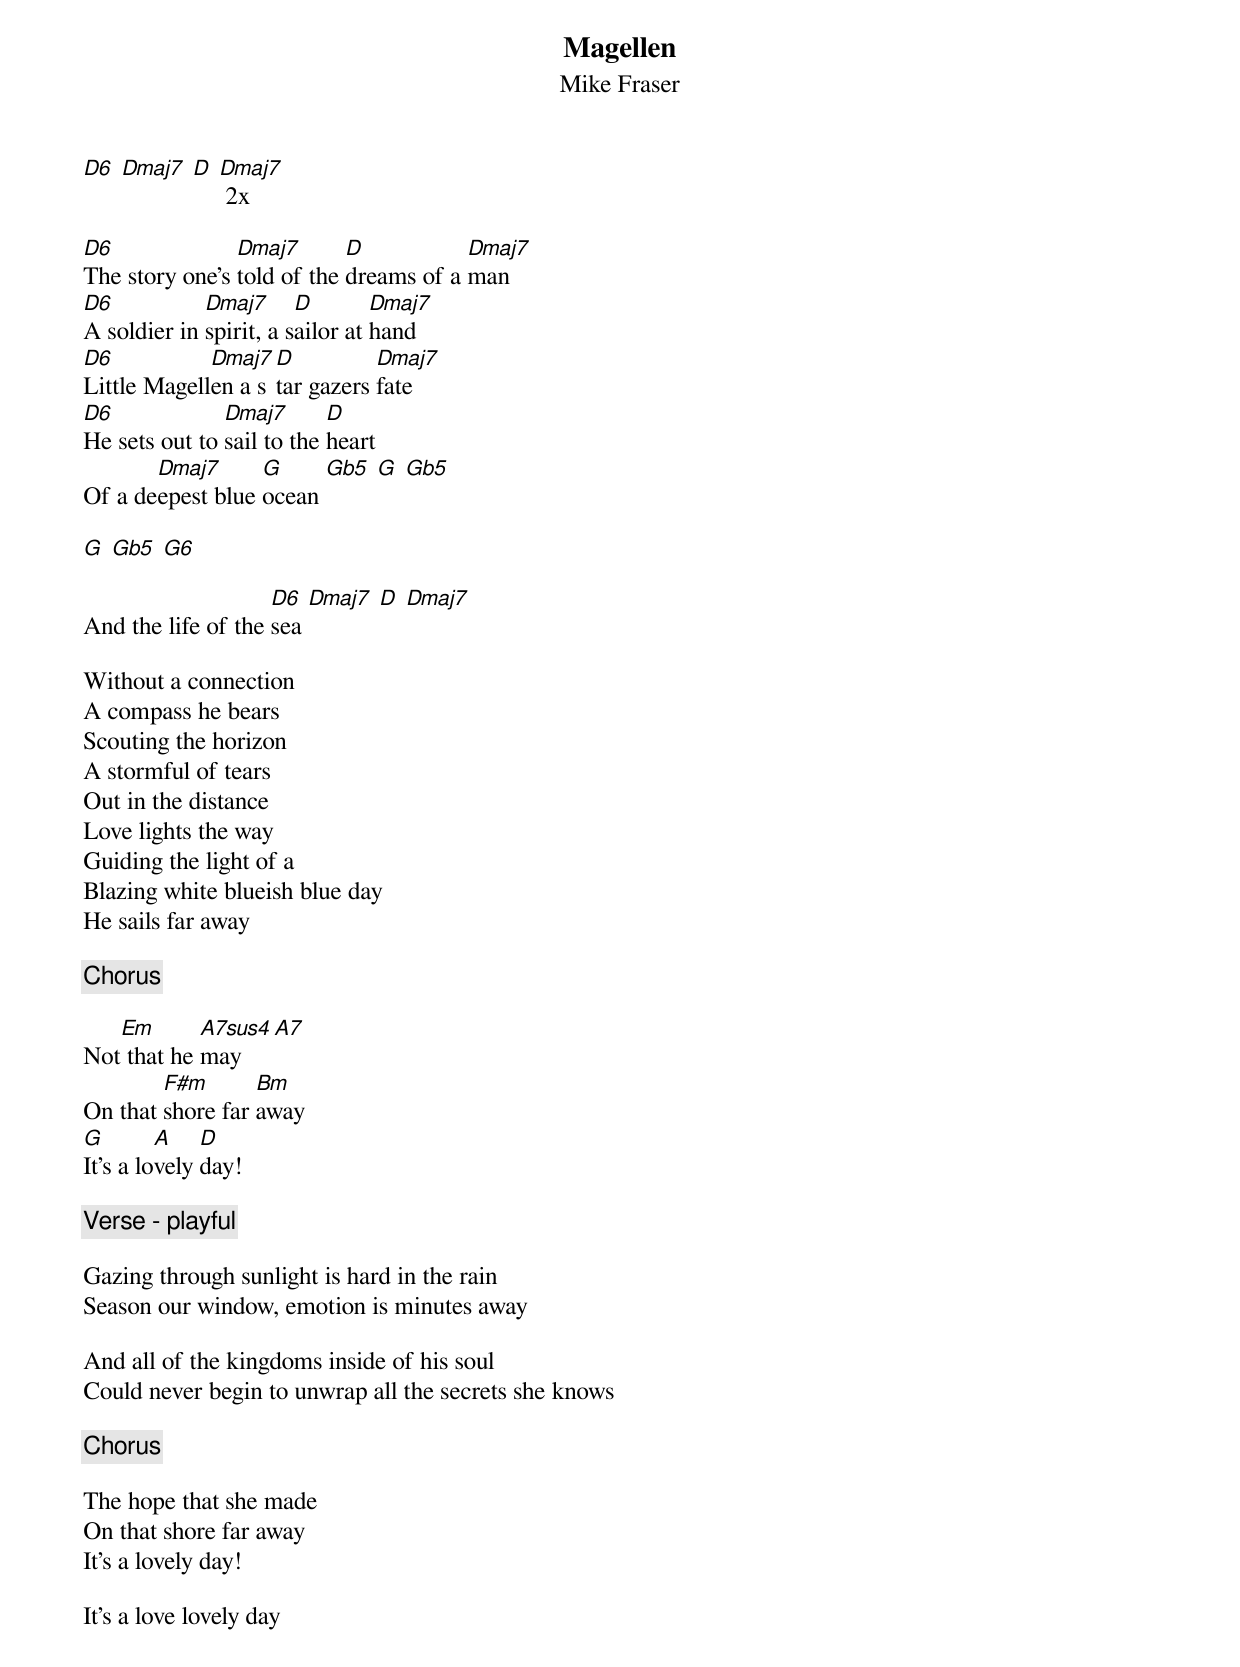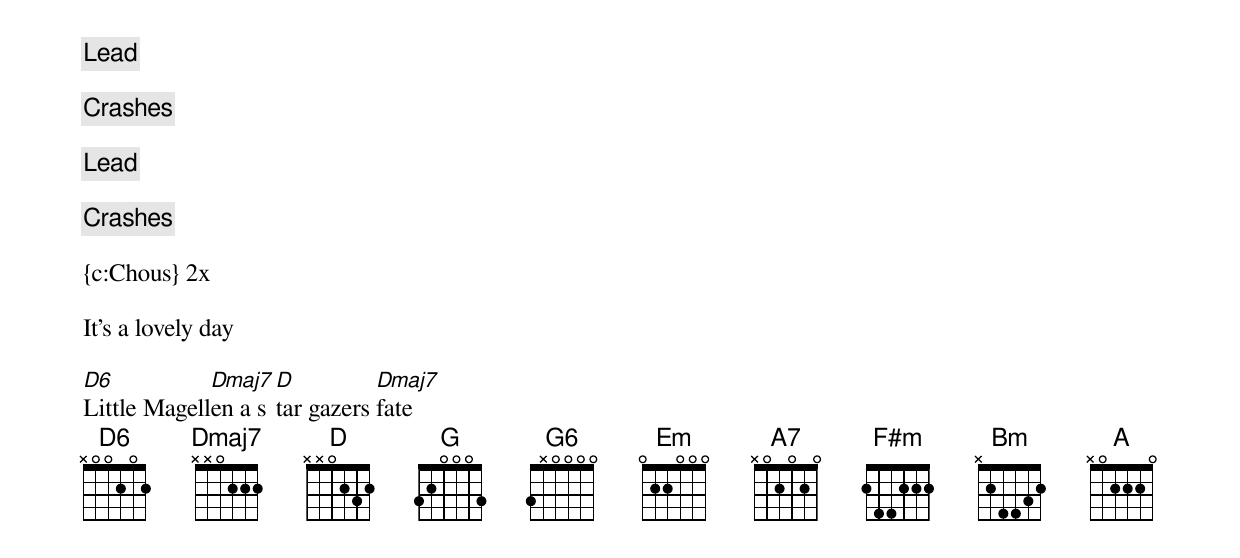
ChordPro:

{title:Magellen}
{subtitle:Mike Fraser}
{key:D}

[D6] [Dmaj7] [D] [Dmaj7] 2x

[D6]The story one's [Dmaj7]told of the [D]dreams of a [Dmaj7]man
[D6]A soldier in [Dmaj7]spirit, a s[D]ailor at [Dmaj7]hand
[D6]Little Magell[Dmaj7]en a s[D]tar gazers [Dmaj7]fate
[D6]He sets out to [Dmaj7]sail to the [D]heart
Of a de[Dmaj7]epest blue [G]ocean [Gb5] [G] [Gb5]

[G] [Gb5] [G6]

And the life of the [D6]sea [Dmaj7] [D] [Dmaj7]

Without a connection
A compass he bears
Scouting the horizon
A stormful of tears
Out in the distance
Love lights the way
Guiding the light of a
Blazing white blueish blue day
He sails far away

{c:Chorus}

Not[Em] that he [A7sus4]may [A7]
On that [F#m]shore far [Bm]away
[G]It's a lo[A]vely [D]day!

{c:Verse - playful}

Gazing through sunlight is hard in the rain
Season our window, emotion is minutes away

And all of the kingdoms inside of his soul
Could never begin to unwrap all the secrets she knows

{c:Chorus}

The hope that she made
On that shore far away
It's a lovely day!

It's a love lovely day

{c:Lead}

{c:Crashes}

{c:Lead}

{c:Crashes}

{c:Chous} 2x

It's a lovely day

[D6]Little Magell[Dmaj7]en a s[D]tar gazers [Dmaj7]fate
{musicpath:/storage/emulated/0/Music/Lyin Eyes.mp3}
